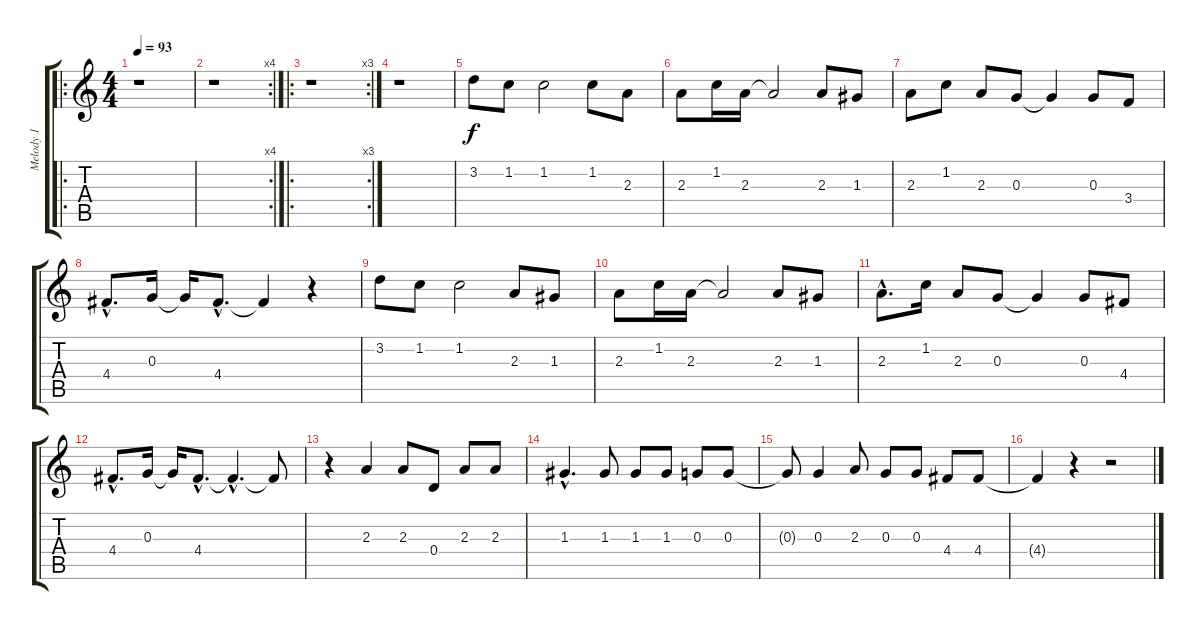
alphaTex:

\track ("Melody 1" "Melody 1") {instrument overdrivenguitar}
\staff {score tabs}
\tuning (E4 B3 G3 D3 A2 E2) {hide}
\ro
\ts (4 4)
\tempo 93
\clef g2
\ks c
r.1{dy f instrument overdrivenguitar} |
\rc 4
r.1 |
\ro
\rc 3
r.1 |
r.1 |
3.2.8 1.2.8 1.2.2 1.2.8 2.3.8 |
2.3.8 1.2.16 2.3.16 2.3{t}.2 2.3.8 1.3.8 |
2.3.8 1.2.8 2.3.8 0.3.8 0.3{t}.4 0.3.8 3.4.8 |
4.4{hac}.8{d} 0.3.16 0.3{t}.16 4.4{hac}.8{d} 4.4{t}.4 r.4 |
3.2.8 1.2.8 1.2.2 2.3.8 1.3.8 |
2.3.8 1.2.16 2.3.16 2.3{t}.2 2.3.8 1.3.8 |
2.3{hac}.8{d} 1.2.16 2.3.8 0.3.8 0.3{t}.4 0.3.8 4.4.8 |
4.4{hac}.8{d} 0.3.16 0.3{t}.16 4.4{hac}.8{d} 4.4{hac t}.4{d} 4.4{t}.8 |
r.4 2.3.4 2.3.8 0.4.8 2.3.8 2.3.8 |
1.3{hac}.4{d} 1.3.8 1.3.8 1.3.8 0.3.8 0.3.8 |
0.3{t}.8 0.3.4 2.3.8 0.3.8 0.3.8 4.4.8 4.4.8 |
4.4{t}.4 r.4 r.2
